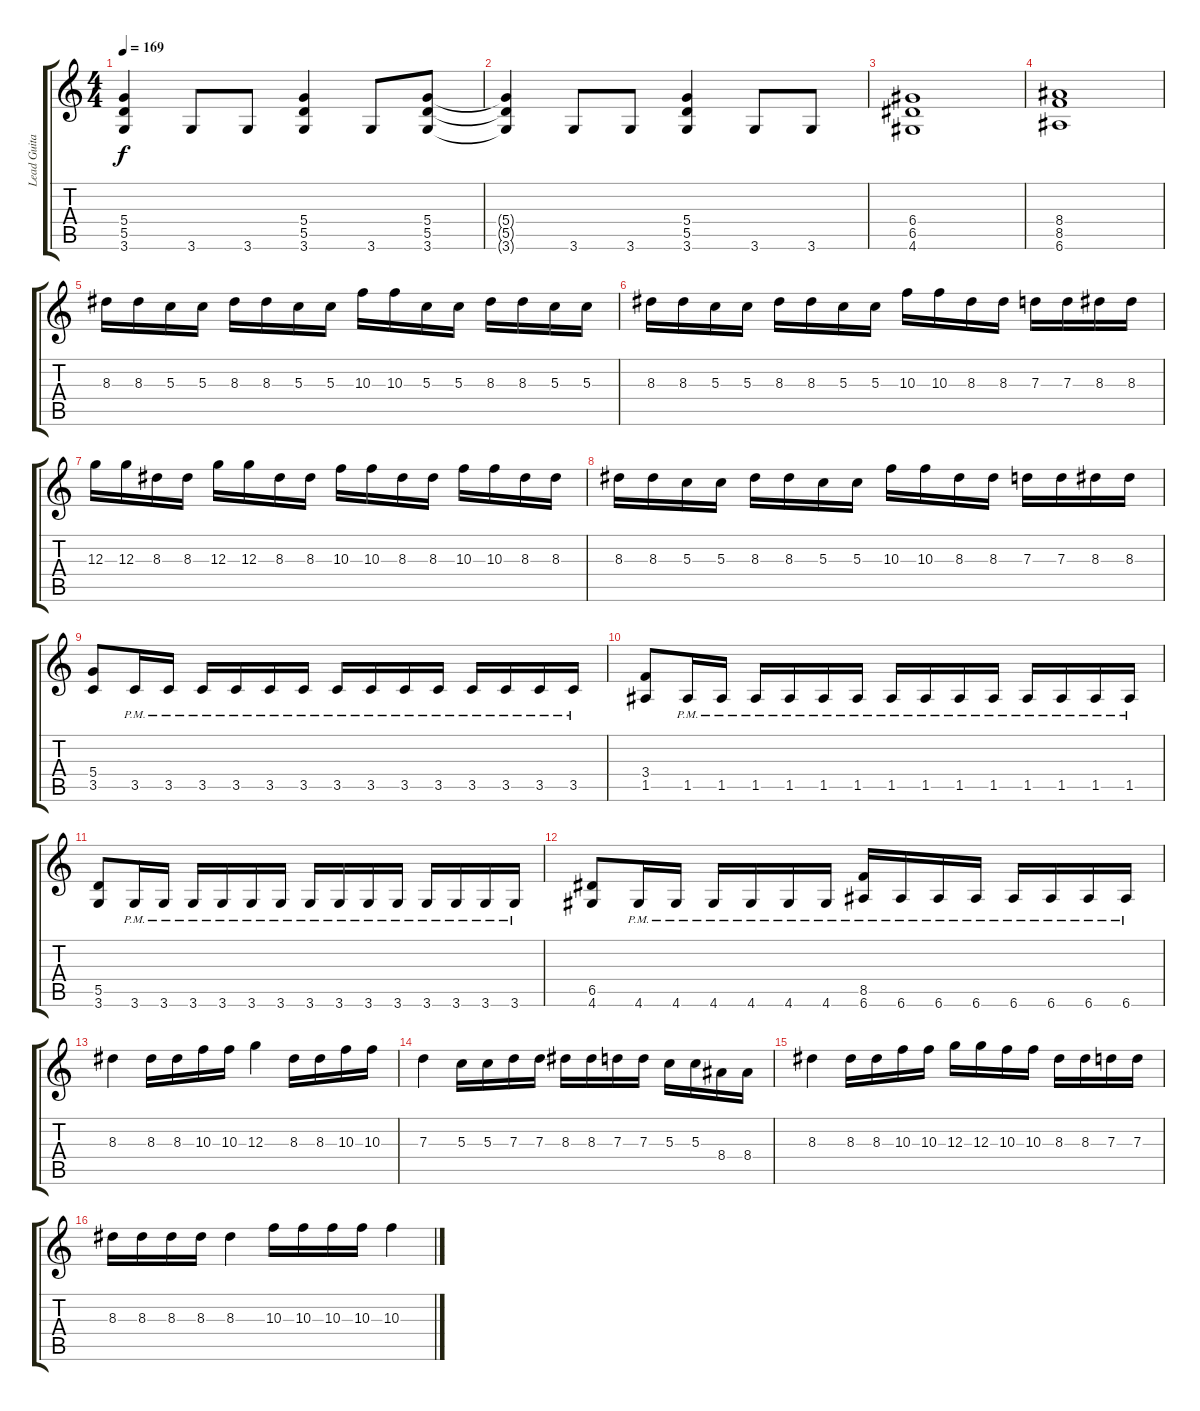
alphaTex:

\track ("Lead Guitar" "Lead Guita") {instrument distortionguitar}
\staff {score tabs}
\tuning (E4 B3 G3 D3 A2 E2) {hide}
\ts (4 4)
\tempo 169
\clef g2
\ks c
(5.4 5.5 3.6).4{dy f} 3.6.8 3.6.8 (5.4 5.5 3.6).4 3.6.8 (5.4 5.5 3.6).8 |
(5.4{t} 5.5{t} 3.6{t}).4 3.6.8 3.6.8 (5.4 5.5 3.6).4 3.6.8 3.6.8 |
(6.4 6.5 4.6).1 |
(8.4 8.5 6.6).1 |
8.3.16 8.3.16 5.3.16 5.3.16 8.3.16 8.3.16 5.3.16 5.3.16 10.3.16 10.3.16 5.3.16 5.3.16 8.3.16 8.3.16 5.3.16 5.3.16 |
8.3.16 8.3.16 5.3.16 5.3.16 8.3.16 8.3.16 5.3.16 5.3.16 10.3.16 10.3.16 8.3.16 8.3.16 7.3.16 7.3.16 8.3.16 8.3.16 |
12.3.16 12.3.16 8.3.16 8.3.16 12.3.16 12.3.16 8.3.16 8.3.16 10.3.16 10.3.16 8.3.16 8.3.16 10.3.16 10.3.16 8.3.16 8.3.16 |
8.3.16 8.3.16 5.3.16 5.3.16 8.3.16 8.3.16 5.3.16 5.3.16 10.3.16 10.3.16 8.3.16 8.3.16 7.3.16 7.3.16 8.3.16 8.3.16 |
(5.4 3.5).8 3.5{pm}.16 3.5{pm}.16 3.5{pm}.16 3.5{pm}.16 3.5{pm}.16 3.5{pm}.16 3.5{pm}.16 3.5{pm}.16 3.5{pm}.16 3.5{pm}.16 3.5{pm}.16 3.5{pm}.16 3.5{pm}.16 3.5{pm}.16 |
(3.4 1.5).8 1.5{pm}.16 1.5{pm}.16 1.5{pm}.16 1.5{pm}.16 1.5{pm}.16 1.5{pm}.16 1.5{pm}.16 1.5{pm}.16 1.5{pm}.16 1.5{pm}.16 1.5{pm}.16 1.5{pm}.16 1.5{pm}.16 1.5{pm}.16 |
(5.5 3.6).8 3.6{pm}.16 3.6{pm}.16 3.6{pm}.16 3.6{pm}.16 3.6{pm}.16 3.6{pm}.16 3.6{pm}.16 3.6{pm}.16 3.6{pm}.16 3.6{pm}.16 3.6{pm}.16 3.6{pm}.16 3.6{pm}.16 3.6{pm}.16 |
(6.5 4.6).8 4.6{pm}.16 4.6{pm}.16 4.6{pm}.16 4.6{pm}.16 4.6{pm}.16 4.6{pm}.16 (8.5 6.6{pm}).16 6.6{pm}.16 6.6{pm}.16 6.6{pm}.16 6.6{pm}.16 6.6{pm}.16 6.6{pm}.16 6.6{pm}.16 |
8.3.4 8.3.16 8.3.16 10.3.16 10.3.16 12.3.4 8.3.16 8.3.16 10.3.16 10.3.16 |
7.3.4 5.3.16 5.3.16 7.3.16 7.3.16 8.3.16 8.3.16 7.3.16 7.3.16 5.3.16 5.3.16 8.4.16 8.4.16 |
8.3.4 8.3.16 8.3.16 10.3.16 10.3.16 12.3.16 12.3.16 10.3.16 10.3.16 8.3.16 8.3.16 7.3.16 7.3.16 |
8.3.16 8.3.16 8.3.16 8.3.16 8.3.4 10.3.16 10.3.16 10.3.16 10.3.16 10.3.4
